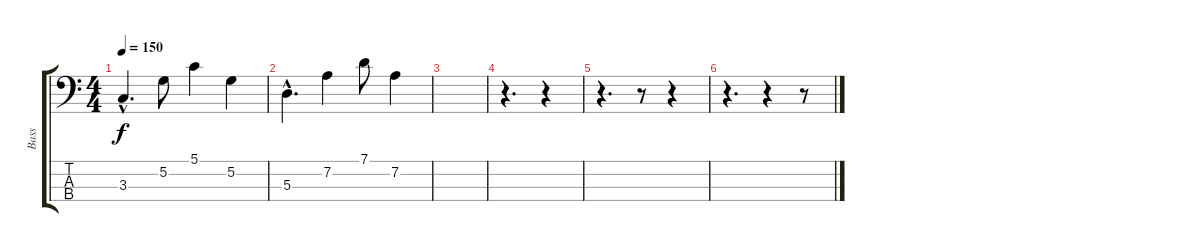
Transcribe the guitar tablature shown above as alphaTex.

\track ("Bass" "Bass") {instrument electricbasspick}
\staff {score tabs}
\tuning (G2 D2 A1 E1) {hide}
\ts (4 4)
\tempo 150
\clef f4
\ks c
3.3{hac}.4{d dy f} 5.2.8 5.1.4 5.2.4 |
5.3{hac}.4{d} 7.2.4 7.1.8 7.2.4 |
|
r.4{d} r.4 |
r.4{d} r.8 r.4 |
r.4{d} r.4 r.8
